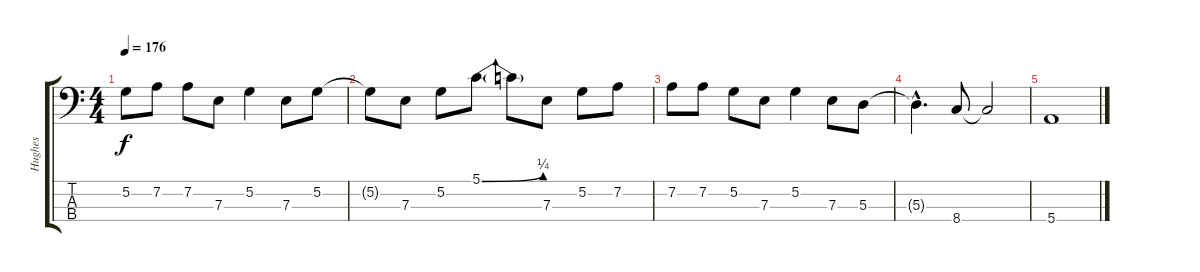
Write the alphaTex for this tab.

\track ("Hughes" "Hughes") {instrument electricbassfinger}
\staff {score tabs}
\tuning (G2 D2 A1 E1) {hide}
\ts (4 4)
\tempo 176
\clef f4
\ks c
5.2.8{dy f} 7.2.8 7.2.8 7.3.8 5.2.4 7.3.8 5.2.8 |
5.2{t}.8 7.3.8 5.2.8 5.1{be (bend 0 0 60 1)}.8 5.1{t}.8 7.3.8 5.2.8 7.2.8 |
7.2.8 7.2.8 5.2.8 7.3.8 5.2.4 7.3.8 5.3.8 |
5.3{hac t}.4{d} 8.4.8 8.4{t}.2 |
5.4.1
